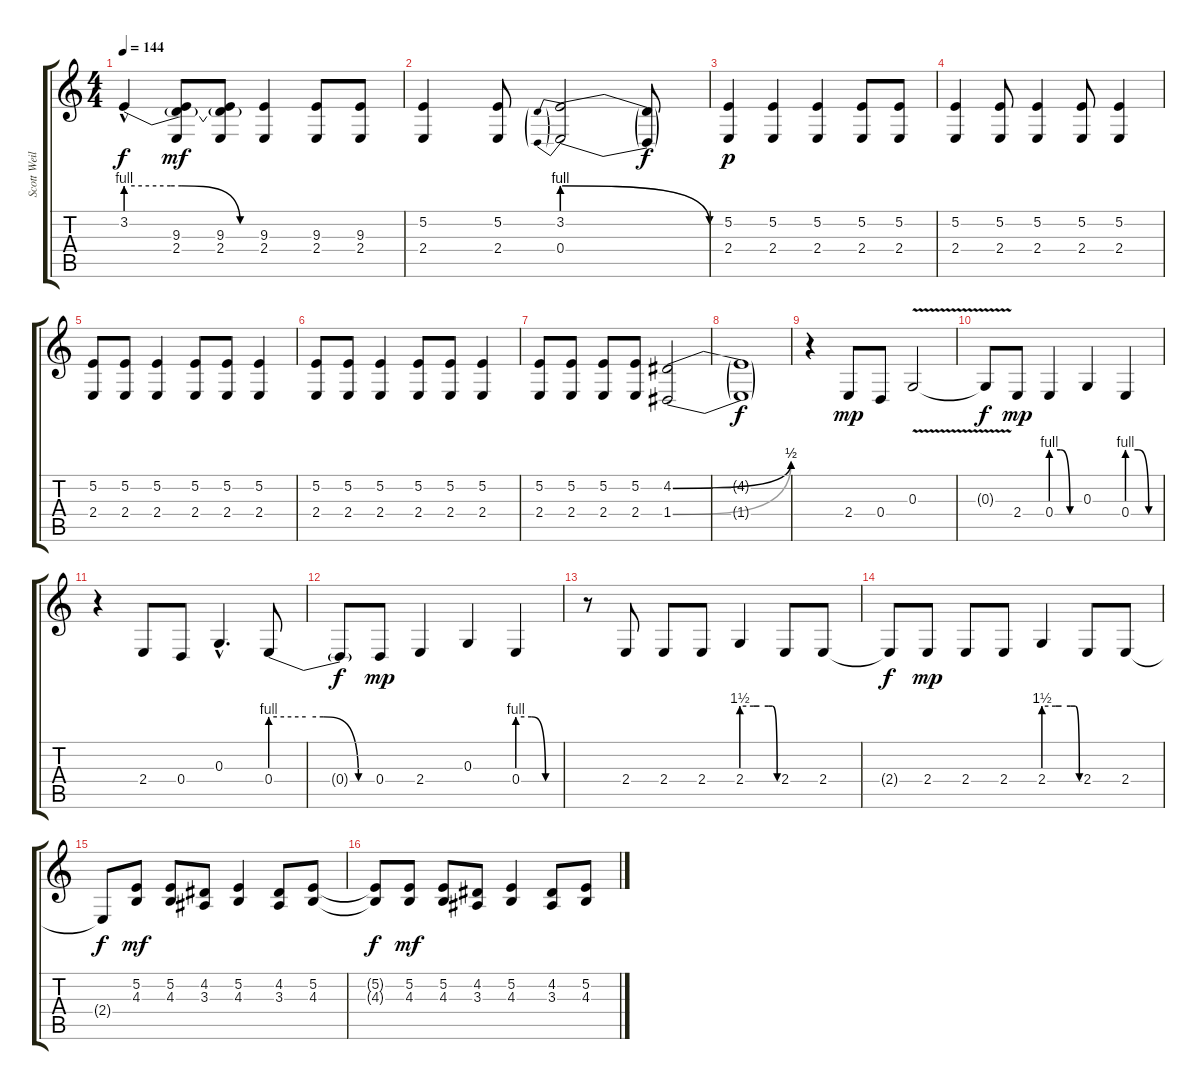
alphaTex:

\track ("Scott Weiland" "Scott Weil") {instrument bassoon}
\staff {score tabs}
\tuning (E4 B3 G3 D3 A2 E2) {hide}
\ts (4 4)
\tempo 144
\clef g2
\ks c
3.2{be (custom 0 4 20 4 25 4 51 0 60 0) hac}.4{dy f} (3.2{t} 9.3 2.4).8{dy mf} (3.2{t} 9.3 2.4).8 (9.3 2.4).4 (9.3 2.4).8 (9.3 2.4).8 |
(5.2 2.4).4 (5.2 2.4).8 (3.2{be (prebendrelease 0 4 60 0)} 0.4{be (prebendrelease 0 4 60 0)}).2 (3.2{t} 0.4{t}).8{dy f} |
(5.2 2.4).4{dy p} (5.2 2.4).4 (5.2 2.4).4 (5.2 2.4).8 (5.2 2.4).8 |
(5.2 2.4).4 (5.2 2.4).8 (5.2 2.4).4 (5.2 2.4).8 (5.2 2.4).4 |
(5.2 2.4).8 (5.2 2.4).8 (5.2 2.4).4 (5.2 2.4).8 (5.2 2.4).8 (5.2 2.4).4 |
(5.2 2.4).8 (5.2 2.4).8 (5.2 2.4).4 (5.2 2.4).8 (5.2 2.4).8 (5.2 2.4).4 |
(5.2 2.4).8 (5.2 2.4).8 (5.2 2.4).8 (5.2 2.4).8 (4.2{be (bend 0 0 60 2)} 1.4{be (bend 0 0 60 2)}).2 |
(4.2{t} 1.4{t}).1{dy f} |
r.4 2.4.8{dy mp} 0.4.8 0.3{v}.2 |
0.3{t}.8{dy f} 2.4.8{dy mp} 0.4{be (custom 0 4 20 4 40 0 60 0)}.4 0.3.4 0.4{be (custom 0 4 20 4 40 0 60 0)}.4 |
r.4 2.4.8 0.4.8 0.3{hac}.4{d} 0.4{be (custom 0 4 20 4 30 4 50 0 60 0)}.8 |
0.4{t}.8{dy f} 0.4.8{dy mp} 2.4.4 0.3.4 0.4{be (custom 0 4 20 4 40 0 60 0)}.4 |
r.8 2.4.8 2.4.8 2.4.8 2.4{be (custom 0 6 20 6 30 6 45 6 52 6 60 0)}.4 2.4.8 2.4.8 |
2.4{t}.8{dy f} 2.4.8{dy mp} 2.4.8 2.4.8 2.4{be (custom 0 6 20 6 30 6 45 6 53 6 60 0)}.4 2.4.8 2.4.8 |
2.4{t}.8{dy f} (5.2 4.3).8{dy mf} (5.2 4.3).8 (4.2 3.3).8 (5.2 4.3).4 (4.2 3.3).8 (5.2 4.3).8 |
(5.2{t} 4.3{t}).8{dy f} (5.2 4.3).8{dy mf} (5.2 4.3).8 (4.2 3.3).8 (5.2 4.3).4 (4.2 3.3).8 (5.2 4.3).8
